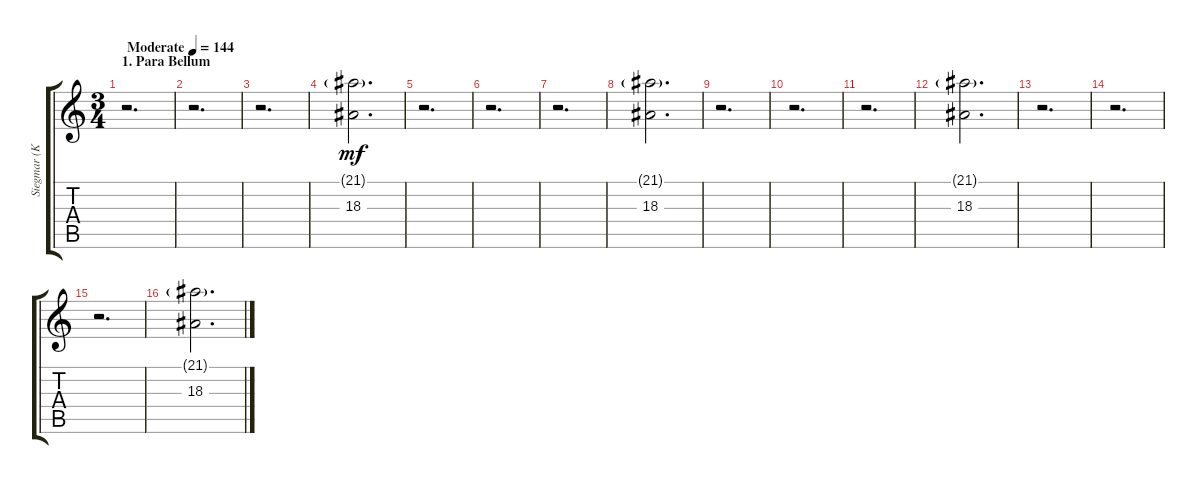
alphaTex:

\track ("Siegmar (Keyboard I)" "Siegmar (K") {instrument stringensemble1}
\staff {score tabs}
\tuning (Db4 Ab3 E3 B2 Gb2 Db2) {hide}
\ts (3 4)
\section ("" "1. Para Bellum")
\tempo (144 "Moderate")
\clef g2
\ks c
r.2{d dy mf instrument tubularbells} |
r.2{d} |
r.2{d} |
(21.1{g} 18.3).2{d} |
r.2{d} |
r.2{d} |
r.2{d} |
(21.1{g} 18.3).2{d} |
r.2{d} |
r.2{d} |
r.2{d} |
(21.1{g} 18.3).2{d} |
r.2{d} |
r.2{d} |
r.2{d} |
(21.1{g} 18.3).2{d}
